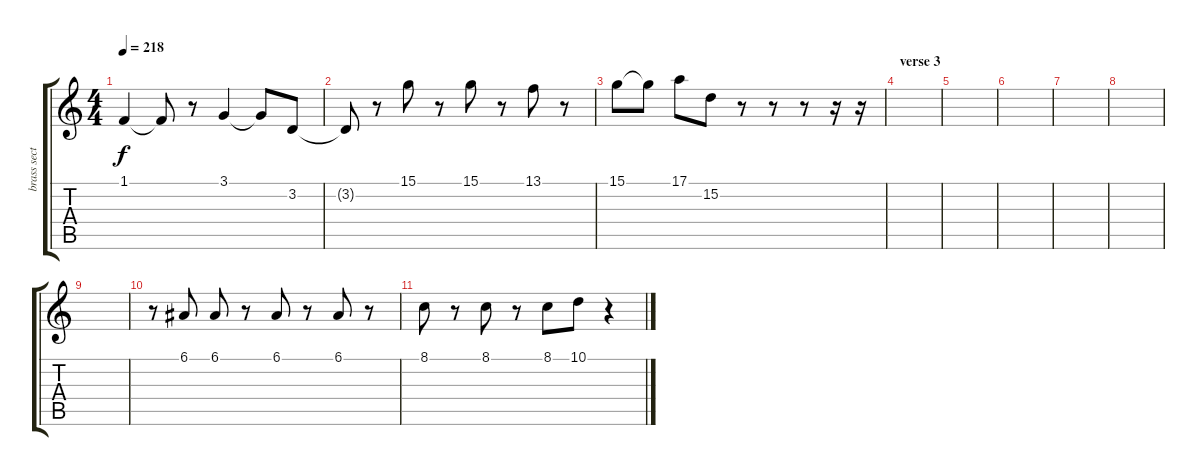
\track ("brass section" "brass sect") {instrument brasssection}
\staff {score tabs}
\tuning (E4 B3 G3 D3 A2 E2) {hide}
\ts (4 4)
\tempo 218
\clef g2
\ks c
1.1.4{dy f} 1.1{t}.8 r.8 3.1.4 3.1{t}.8 3.2.8 |
3.2{t}.8 r.8 15.1.8{balance 12} r.8 15.1.8 r.8 13.1.8 r.8 |
15.1.8 15.1{t}.8 17.1.8 15.2.8 r.8 r.8 r.8 r.16 r.16 |
\section ("" "verse 3")
|
|
|
|
|
|
r.8 6.1.8 6.1.8 r.8 6.1.8 r.8 6.1.8 r.8 |
8.1.8 r.8 8.1.8 r.8 8.1.8 10.1.8 r.4
